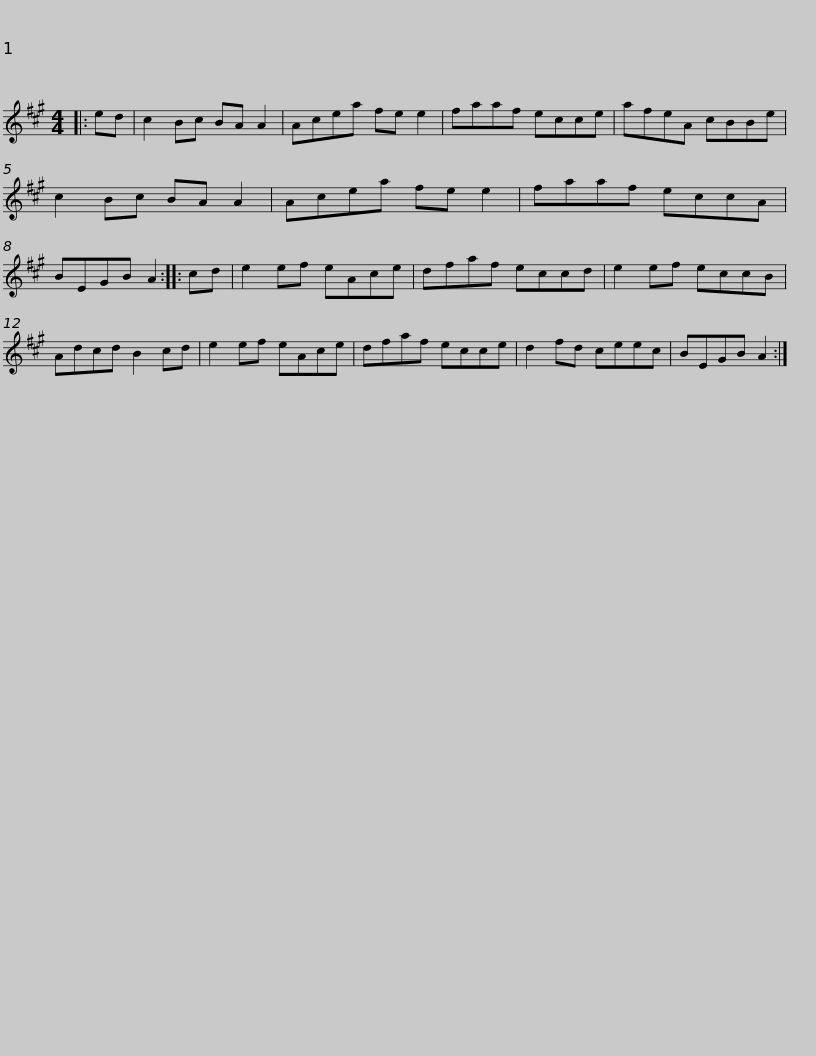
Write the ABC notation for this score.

X:1
L:1/8
M:4/4
I:linebreak $
K:A
V:1 treble
V:1
|: ed | c2 Bc BA A2 | Acea fe e2 | faaf ecce | afeA cBBe | %5
 c2 Bc BA A2 |$ Acea fe e2 | faaf eccA | BEGB A2 :: cd | %10
 e2 ef eAce | dfaf eccd |$ e2 ef eccB | Adcd B2 cd | e2 ef eAce | %15
 dfaf ecce | d2 fd ceec | BEGB A2 :| %18
